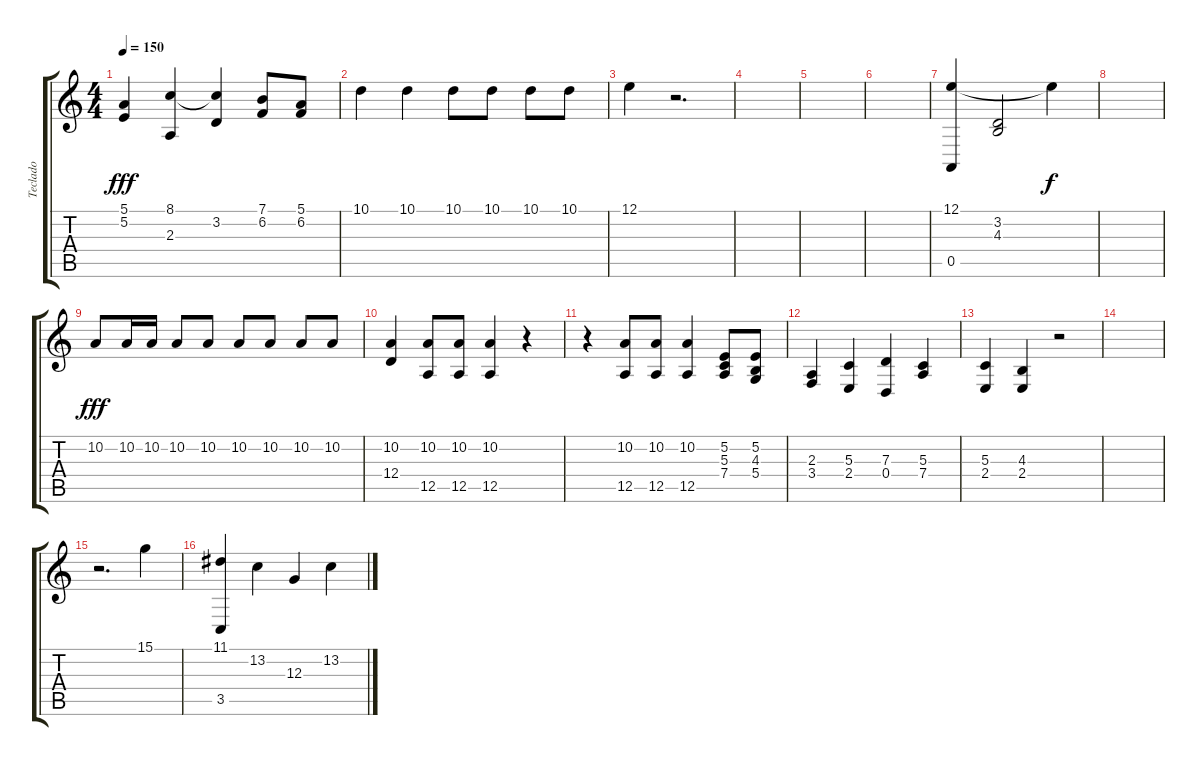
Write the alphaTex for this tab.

\track ("Teclado" "Teclado") {instrument stringensemble1}
\staff {score tabs}
\tuning (E4 B3 G3 D3 A2 E2) {hide}
\ts (4 4)
\tempo 150
\clef g2
\ks c
(5.1 5.2).4{dy fff} (8.1 2.3).4 (8.1{t} 3.2).4 (7.1 6.2).8 (5.1 6.2).8 |
10.1.4 10.1.4 10.1.8 10.1.8 10.1.8 10.1.8 |
12.1.4 r.2{d} |
|
|
|
(12.1 0.5).4 (3.2 4.3).2 12.1{t}.4{dy f} |
|
10.2.8{dy fff} 10.2.16 10.2.16 10.2.8 10.2.8 10.2.8 10.2.8 10.2.8 10.2.8 |
(10.2 12.4).4 (10.2 12.5).8 (10.2 12.5).8 (10.2 12.5).4 r.4 |
r.4 (10.2 12.5).8 (10.2 12.5).8 (10.2 12.5).4 (5.2 5.3 7.4).8 (5.2 4.3 5.4).8 |
(2.3 3.4).4 (5.3 2.4).4 (7.3 0.4).4 (5.3 7.4).4 |
(5.3 2.4).4 (4.3 2.4).4 r.2 |
|
r.2{d} 15.1.4 |
(11.1 3.5).4 13.2.4 12.3.4 13.2.4
